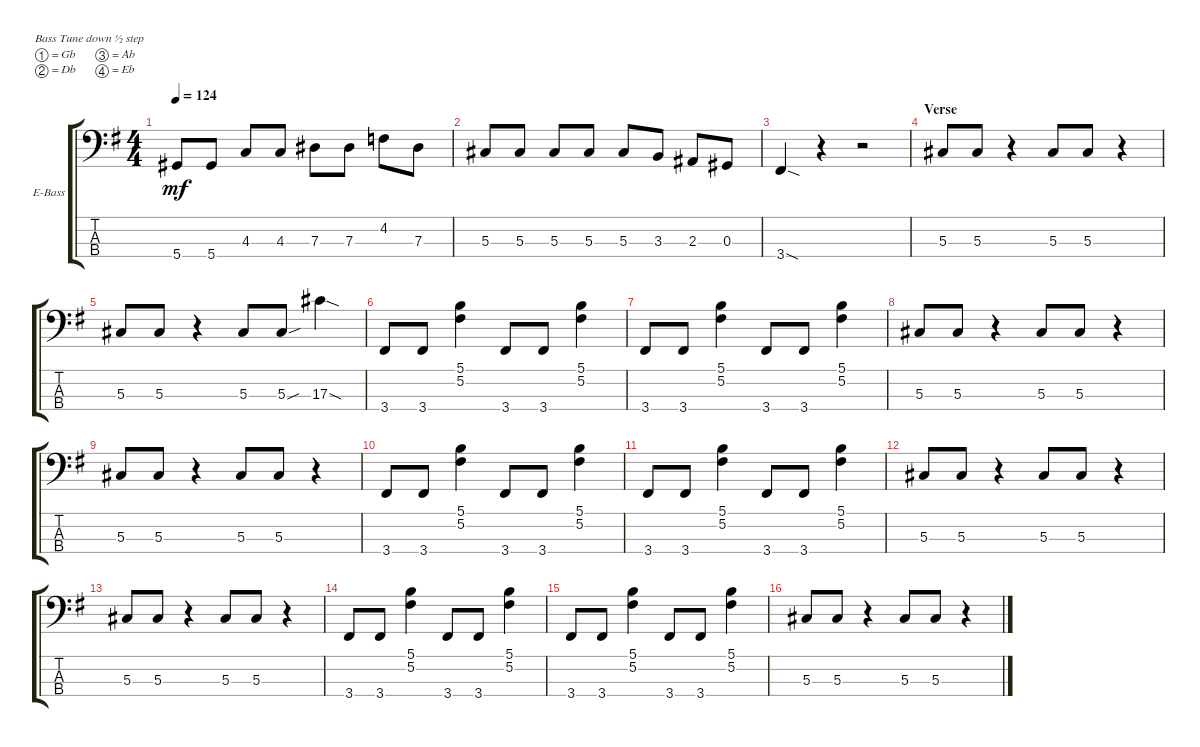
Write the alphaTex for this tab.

\defaultSystemsLayout 4
\bracketExtendMode groupsimilarinstruments
\firstSystemTrackNameOrientation horizontal
\otherSystemsTrackNameOrientation horizontal
\track ("GENE SIMMONS" "E-Bass") {instrument electricbassfinger}
\staff {score tabs}
\tuning (Gb2 Db2 Ab1 Eb1)
\ts (4 4)
\tempo 124
\clef f4
\scale
0.333333
\ks g
5.4.8{dy mf} 5.4.8 4.3.8 4.3.8 7.3.8 7.3.8 4.2.8 7.3.8 |
\scale
0.333333 5.3.8 5.3.8 5.3.8 5.3.8 5.3.8 3.3.8 2.3.8 0.3.8 |
\scale
0.333333 3.4{sod}.4 r.4 r.2 |
\section ("" "Verse")
\scale
0.333333 5.3.8 5.3.8 r.4 5.3.8 5.3.8 r.4 |
\scale
0.333333 5.3.8 5.3.8 r.4 5.3.8 5.3{sou}.8 17.3{sod}.4 |
\scale
0.333333 3.4.8 3.4.8 (5.2 5.1).4 3.4.8 3.4.8 (5.2 5.1).4 |
\scale
0.333333 3.4.8 3.4.8 (5.2 5.1).4 3.4.8 3.4.8 (5.2 5.1).4 |
\scale
0.333333 5.3.8 5.3.8 r.4 5.3.8 5.3.8 r.4 |
\scale
0.333333 5.3.8 5.3.8 r.4 5.3.8 5.3.8 r.4 |
\scale
0.333333 3.4.8 3.4.8 (5.2 5.1).4 3.4.8 3.4.8 (5.2 5.1).4 |
\scale
0.333333 3.4.8 3.4.8 (5.2 5.1).4 3.4.8 3.4.8 (5.2 5.1).4 |
\scale
0.333333 5.3.8 5.3.8 r.4 5.3.8 5.3.8 r.4 |
\scale
0.333333 5.3.8 5.3.8 r.4 5.3.8 5.3.8 r.4 |
\scale
0.333333 3.4.8 3.4.8 (5.2 5.1).4 3.4.8 3.4.8 (5.2 5.1).4 |
\scale
0.333333 3.4.8 3.4.8 (5.2 5.1).4 3.4.8 3.4.8 (5.2 5.1).4 |
\scale
0.333333 5.3.8 5.3.8 r.4 5.3.8 5.3.8 r.4
